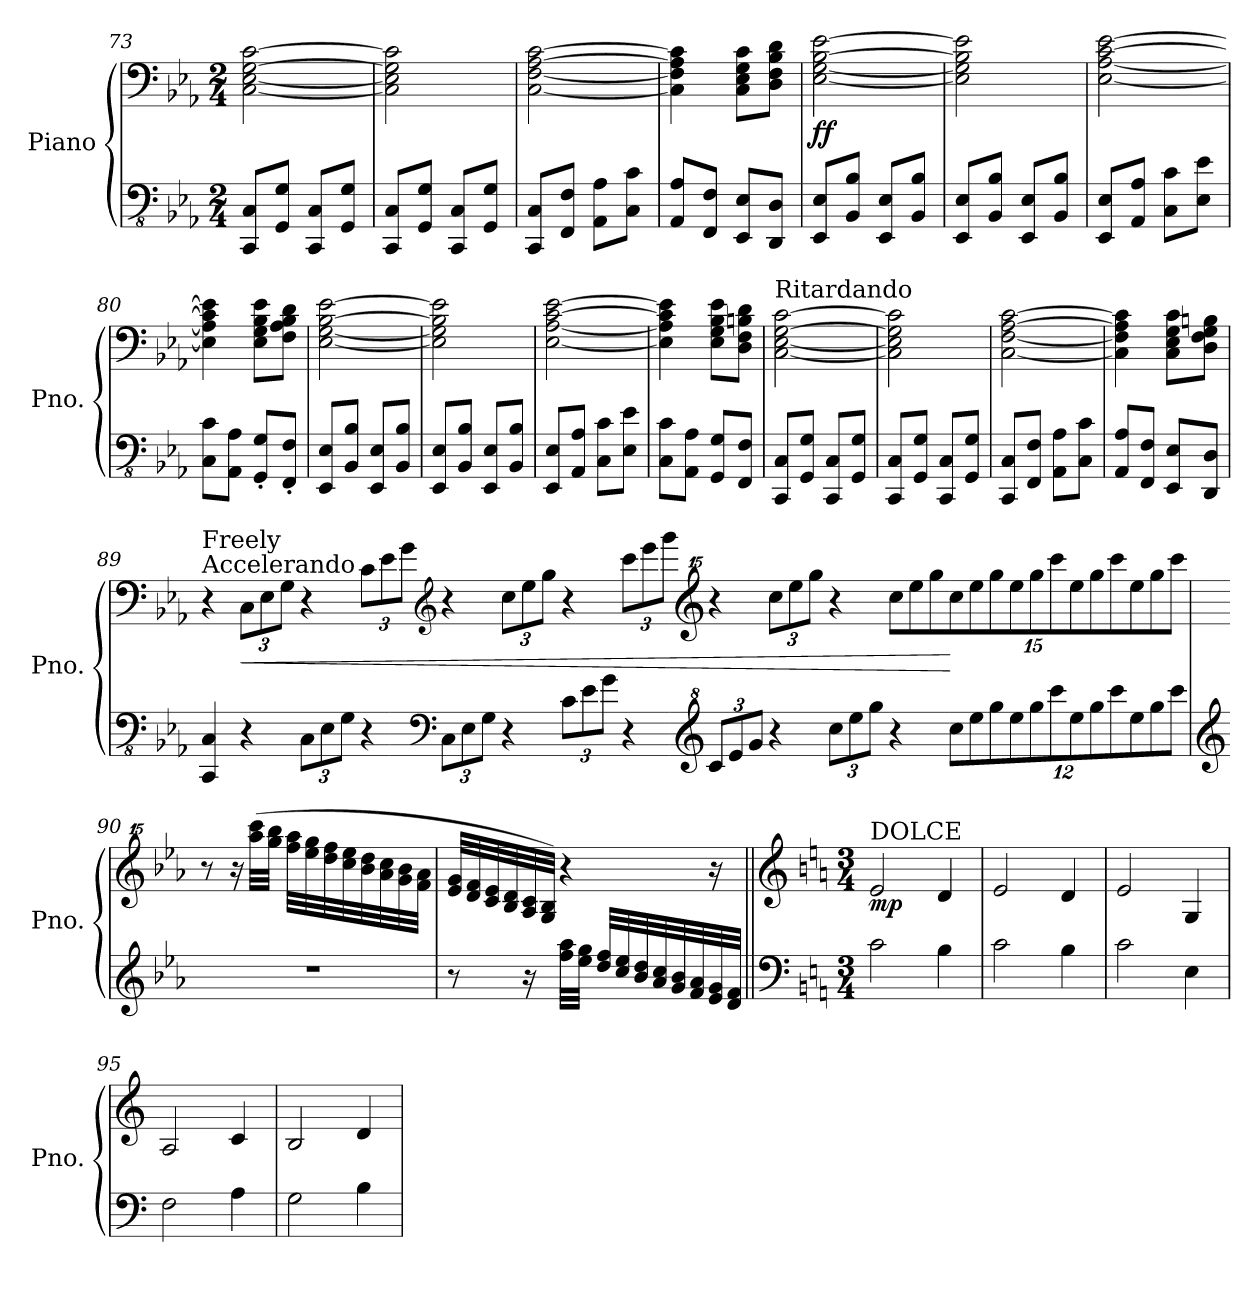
**kern	**kern	**dynam
*part1	*part1	*part1
*staff2	*staff1	*staff1/2
*I"Piano	*	*
*I'Pno.	*	*
!!LO:LB:g=z
*clefFv4	*clefF4	*
*k[b-e-a-]	*k[b-e-a-]	*
*M2/4	*M2/4	*
=73	=73	=73
8CCC/ 8CC/L	[2C\ [2E-\ [2G\ [2c\	.
8GGG/ 8GG/J	.	.
8CCC/ 8CC/L	.	.
8GGG/ 8GG/J	.	.
=74	=74	=74
8CCC/ 8CC/L	2C\] 2E-\] 2G\] 2c\]	.
8GGG/ 8GG/J	.	.
8CCC/ 8CC/L	.	.
8GGG/ 8GG/J	.	.
=75	=75	=75
8CCC/ 8CC/L	[2C\ [2F\ [2A-\ [2c\	.
8FFF/ 8FF/J	.	.
8AAA-\ 8AA-\L	.	.
8CC\ 8C\J	.	.
=76	=76	=76
8AAA-/ 8AA-/L	4C\] 4F\] 4A-\] 4c\]	.
8FFF/ 8FF/J	.	.
8EEE-/ 8EE-/L	8C\ 8E-\ 8G\ 8c\L	.
8DDD/ 8DD/J	8D\ 8F\ 8B-\ 8d\J	.
=77	=77	=77
!	!	!LO:DY:b
8EEE-/ 8EE-/L	[2E-\ [2G\ [2B-\ [2e-\	ff
8BBB-/ 8BB-/J	.	.
8EEE-/ 8EE-/L	.	.
8BBB-/ 8BB-/J	.	.
=78	=78	=78
8EEE-/ 8EE-/L	2E-\] 2G\] 2B-\] 2e-\]	.
8BBB-/ 8BB-/J	.	.
8EEE-/ 8EE-/L	.	.
8BBB-/ 8BB-/J	.	.
=79	=79	=79
8EEE-/ 8EE-/L	[2E-\ [2A-\ [2c\ [2e-\	.
8AAA-/ 8AA-/J	.	.
8CC\ 8C\L	.	.
8EE-\ 8E-\J	.	.
=80	=80	=80
8CC\ 8C\L	4E-\] 4A-\] 4c\] 4e-\]	.
8AAA-\ 8AA-\J	.	.
8GGG/' 8GG/'L	8E-\ 8G\ 8B-\ 8e-\L	.
8FFF/' 8FF/'J	8F\ 8A-\ 8B-\ 8d\J	.
!!LO:LB:g=z
=81	=81	=81
8EEE-/ 8EE-/L	[2E-\ [2G\ [2B-\ [2e-\	.
8BBB-/ 8BB-/J	.	.
8EEE-/ 8EE-/L	.	.
8BBB-/ 8BB-/J	.	.
=82	=82	=82
8EEE-/ 8EE-/L	2E-\] 2G\] 2B-\] 2e-\]	.
8BBB-/ 8BB-/J	.	.
8EEE-/ 8EE-/L	.	.
8BBB-/ 8BB-/J	.	.
=83	=83	=83
8EEE-/ 8EE-/L	[2E-\ [2A-\ [2c\ [2e-\	.
8AAA-/ 8AA-/J	.	.
8CC\ 8C\L	.	.
8EE-\ 8E-\J	.	.
=84	=84	=84
8CC\ 8C\L	4E-\] 4A-\] 4c\] 4e-\]	.
8AAA-\ 8AA-\J	.	.
8GGG/ 8GG/L	8E-\ 8G\ 8B-\ 8e-\L	.
8FFF/ 8FF/J	8D\ 8F\ 8Bn\ 8d\J	.
=85	=85	=85
!	!LO:TX:a:t=Ritardando	!
8CCC/ 8CC/L	[2C\ [2E-\ [2G\ [2c\	.
8GGG/ 8GG/J	.	.
8CCC/ 8CC/L	.	.
8GGG/ 8GG/J	.	.
=86	=86	=86
8CCC/ 8CC/L	2C\] 2E-\] 2G\] 2c\]	.
8GGG/ 8GG/J	.	.
8CCC/ 8CC/L	.	.
8GGG/ 8GG/J	.	.
=87	=87	=87
8CCC/ 8CC/L	[2C\ [2F\ [2A-\ [2c\	.
8FFF/ 8FF/J	.	.
8AAA-\ 8AA-\L	.	.
8CC\ 8C\J	.	.
=88	=88	=88
8AAA-/ 8AA-/L	4C\] 4F\] 4A-\] 4c\]	.
8FFF/ 8FF/J	.	.
8EEE-/ 8EE-/L	8C\ 8E-\ 8G\ 8c\L	.
8DDD/ 8DD/J	8D\ 8F\ 8G\ 8Bn\J	.
!!LO:PB:g=z
=89	=89	=89
!	!LO:TX:a:t=Accelerando	!
!	!LO:TX:a:t=Freely	!
4CCC/ 4CC/	4r	.
*	*Xbrackettup	*
!	!	!LO:HP:b
4r	12C\L	<
.	12E-\	.
.	12G\J	.
*Xbrackettup	*	*
12CC\L	4r	.
12EE-\	.	.
12GG\J	.	.
4r	12c\L	.
.	12e-\	.
.	12g\J	.
*clefF4	*clefG2	*
12C\L	4r	.
12E-\	.	.
12G\J	.	.
4r	12cc\L	.
.	12ee-\	.
.	12gg\J	.
12c\L	4r	.
12e-\	.	.
12g\J	.	.
4r	12ccc\L	.
.	12eee-\	.
.	12ggg\J	.
*clefG^2	*clefG^^2	*
12cc/L	4r	.
12ee-/	.	.
12gg/J	.	.
4r	12cccc\L	.
.	12eeee-\	.
.	12gggg\J	.
12ccc\L	4r	.
12eee-\	.	.
12ggg\J	.	.
4r	12cccc\L	.
.	12eeee-\	.
.	12gggg\	.
12ccc\L	12cccc\	[
12eee-\	12eeee-\	.
12ggg\	12gggg\	.
12eee-\	12eeee-\	.
12ggg\	12gggg\	.
12cccc\	12ccccc\	.
12eee-\	12eeee-\	.
12ggg\	12gggg\	.
12cccc\	12ccccc\	.
12eee-\	12eeee-\	.
12ggg\	12gggg\	.
12cccc\J	12ccccc\J	.
!!LO:LB:g=z
=90	=90	=90
*clefG2	*	*
2r	8r	.
.	16r	.
.	(32aaaa-\ 32ccccc\LLL	.
.	32gggg\ 32bbbb-\JJJ	.
.	32ffff\ 32aaaa-\LLL	.
.	32eeee-\ 32gggg\	.
.	32dddd\ 32ffff\	.
.	32cccc\ 32eeee-\	.
.	32bbb-\ 32dddd\	.
.	32aaa-\ 32cccc\	.
.	32ggg\ 32bbb-\	.
.	32fff\ 32aaa-\JJJ	.
=91	=91	=91
8r	32eee-/ 32ggg/LLL	.
.	32ddd/ 32fff/	.
.	32ccc/ 32eee-/	.
.	32bb-/ 32ddd/	.
16r	32aa-/ 32ccc/	.
.	32gg/ 32bb-/JJJ)	.
32ff\ 32aa-\LLL	4r	.
32ee-\ 32gg\JJJ	.	.
32dd/ 32ff/LLL	.	.
32cc/ 32ee-/	.	.
32b-/ 32dd/	.	.
32a-/ 32cc/	.	.
32g/ 32b-/	.	.
32f/ 32a-/	.	.
32e-/ 32g/	16r	.
32d/ 32f/JJJ	.	.
=92||	=92||	=92||
*clefF4	*clefG2	*
*k[]	*k[]	*
*M3/4	*M3/4	*
!	!LO:TX:a:t=DOLCE	!
!	!	!LO:DY:b
2c\	2e/	mp
4B\	4d/	.
=93	=93	=93
2c\	2e/	.
4B\	4d/	.
=94	=94	=94
2c\	2e/	.
4E\	4G/	.
!!LO:LB:g=z
=95	=95	=95
2F\	2A/	.
4A\	4c/	.
=96	=96	=96
2G\	2B/	.
4B\	4d/	.
=	=	=
*-	*-	*-
